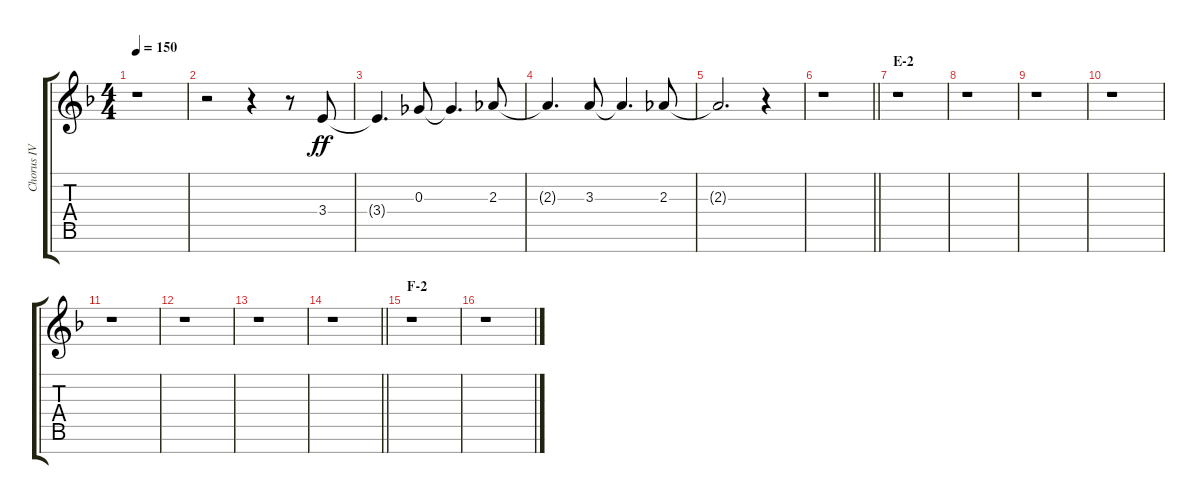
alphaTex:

\track ("Chorus IV" "Chorus IV") {instrument voiceoohs}
\staff {score tabs}
\tuning (Eb5 Bb4 Gb4 Db4 Ab3 Eb3 Bb2) {hide}
\ts (4 4)
\tempo 150
\clef g2
\ks f
r.1{dy ff} |
r.2 r.4 r.8 3.4.8 |
3.4{t}.4{d} 0.3.8 0.3{t}.4{d} 2.3.8 |
2.3{t}.4{d} 3.3.8 3.3{t}.4{d} 2.3.8 |
2.3{t}.2{d} r.4 |
\barLineRight lightlight
r.1 |
\section ("" "E-2")
r.1 |
r.1 |
r.1 |
r.1 |
r.1 |
r.1 |
r.1 |
\barLineRight lightlight
r.1 |
\section ("" "F-2")
r.1 |
r.1
